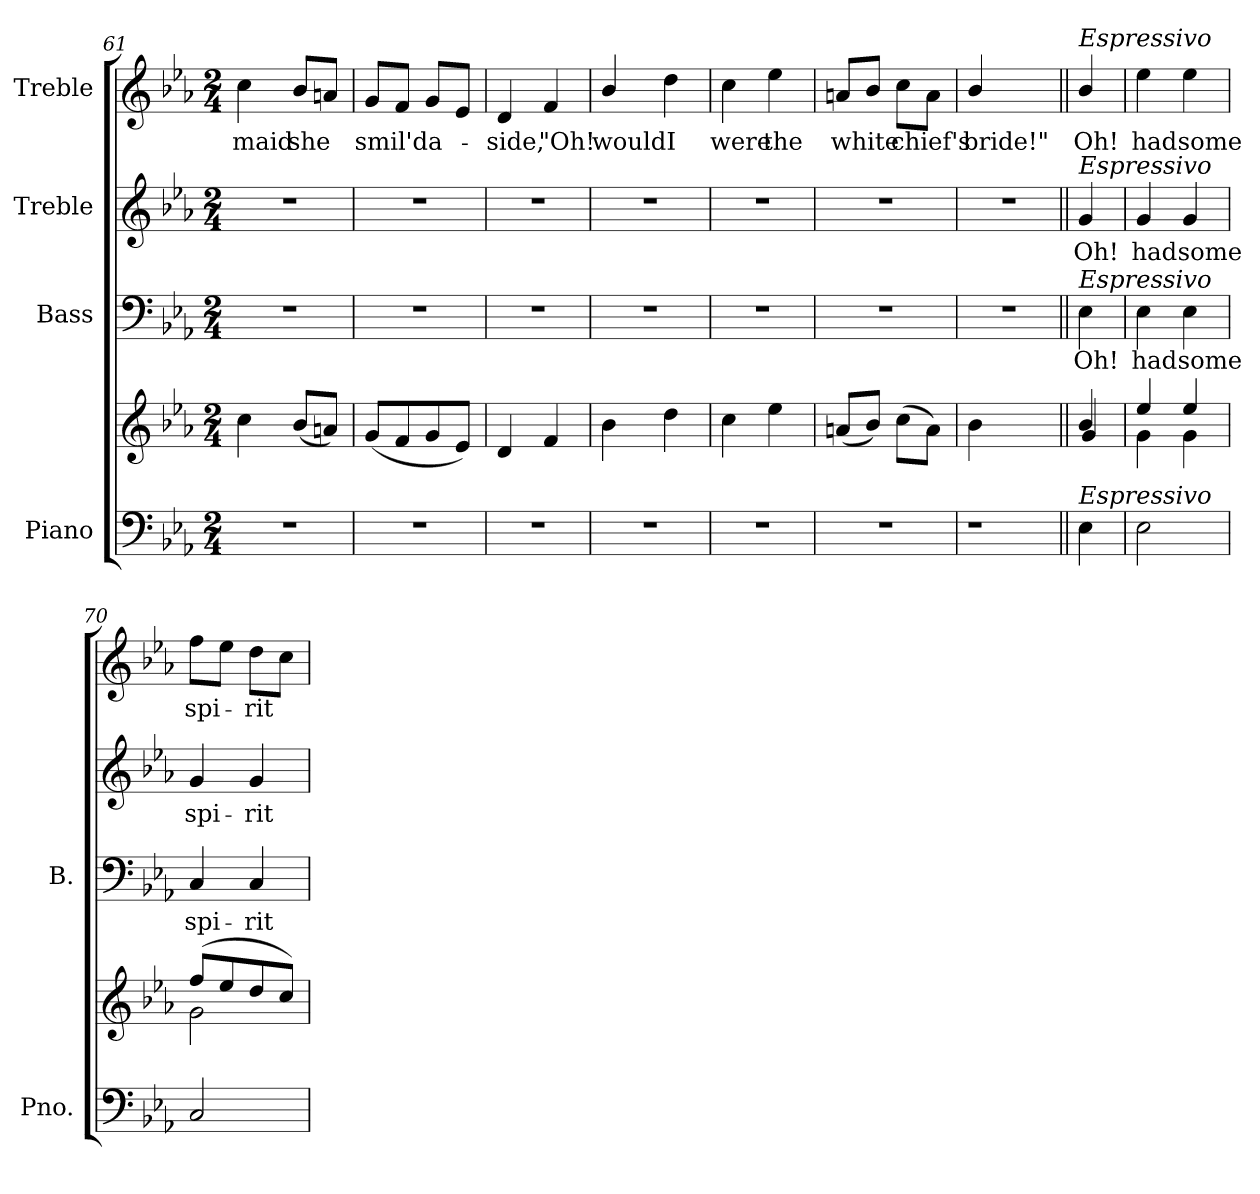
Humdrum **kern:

**kern	**kern	**kern	**text	**kern	**text	**kern	**text
*part4	*part4	*part3	*part3	*part2	*part2	*part1	*part1
*staff5	*staff4	*staff3	*staff3	*staff2	*staff2	*staff1	*staff1
*I"Piano	*	*I"Bass	*	*I"Treble	*	*I"Treble	*
*I'Pno.	*	*I'B.	*	*	*	*	*
*clefF4	*clefG2	*clefF4	*	*clefG2	*	*clefG2	*
*k[b-e-a-]	*k[b-e-a-]	*k[b-e-a-]	*	*k[b-e-a-]	*	*k[b-e-a-]	*
*E-:	*E-:	*E-:	*	*E-:	*	*E-:	*
*M2/4	*M2/4	*M2/4	*	*M2/4	*	*M2/4	*
=61	=61	=61	=61	=61	=61	=61	=61
!LO:N:vis=1	!	!LO:N:vis=1	!	!LO:N:vis=1	!	!	!
!	!	!	!	!	!	!	!LO:LY:b:color=#000000
2r	4cci\	2r	.	2r	.	4cci\	maid
!	!	!	!	!	!	!	!LO:LY:b:color=#000000
.	(8b-i/L	.	.	.	.	8b-i/L	she
.	8ani/J)	.	.	.	.	8ani/J	.
=62	=62	=62	=62	=62	=62	=62	=62
!LO:N:vis=1	!	!LO:N:vis=1	!	!LO:N:vis=1	!	!	!
!	!	!	!	!	!	!	!LO:LY:b:color=#000000
2r	(8gi/L	2r	.	2r	.	8gi/L	smil'd
.	8fi/	.	.	.	.	8fi/J	.
!	!	!	!	!	!	!	!LO:LY:b:color=#000000
.	8gi/	.	.	.	.	8gi/L	a-
.	8e-i/J)	.	.	.	.	8e-i/J	.
=63	=63	=63	=63	=63	=63	=63	=63
!LO:N:vis=1	!	!LO:N:vis=1	!	!LO:N:vis=1	!	!	!
!	!	!	!	!	!	!	!LO:LY:b:color=#000000
2r	4di/	2r	.	2r	.	4di/	-side,
!	!	!	!	!	!	!	!LO:LY:b:color=#000000
.	4fi/	.	.	.	.	4fi/	"Oh!
=64	=64	=64	=64	=64	=64	=64	=64
!LO:N:vis=1	!	!LO:N:vis=1	!	!LO:N:vis=1	!	!	!
!	!	!	!	!	!	!	!LO:LY:b:color=#000000
2r	4b-i\	2r	.	2r	.	4b-i/	would
!	!	!	!	!	!	!	!LO:LY:b:color=#000000
.	4ddi\	.	.	.	.	4ddi\	I
=65	=65	=65	=65	=65	=65	=65	=65
!LO:N:vis=1	!	!LO:N:vis=1	!	!LO:N:vis=1	!	!	!
!	!	!	!	!	!	!	!LO:LY:b:color=#000000
2r	4cci\	2r	.	2r	.	4cci\	were
!	!	!	!	!	!	!	!LO:LY:b:color=#000000
.	4ee-i\	.	.	.	.	4ee-i\	the
=66	=66	=66	=66	=66	=66	=66	=66
!LO:N:vis=1	!	!LO:N:vis=1	!	!LO:N:vis=1	!	!	!
!	!	!	!	!	!	!	!LO:LY:b:color=#000000
2r	(8ani/L	2r	.	2r	.	8ani/L	white
.	8b-i/J)	.	.	.	.	8b-i/J	.
!	!	!	!	!	!	!	!LO:LY:b:color=#000000
.	(8cci\L	.	.	.	.	8cci\L	chief's
.	8ai\J)	.	.	.	.	8ai\J	.
=67	=67	=67	=67	=67	=67	=67	=67
!LO:N:vis=1	!	!LO:N:vis=1	!	!LO:N:vis=1	!	!	!
!	!	!	!	!	!	!	!LO:LY:b:color=#000000
4r	4b-i\	2r	.	2r	.	4b-i/	bride!"
4ryy	4ryy	.	.	.	.	4ryy	.
!!LO:PB:g=z
=68||	=68||	=68||	=68||	=68||	=68||	=68||	=68||
*	*^	*	*	*	*	*	*
!	!	!	!	!LO:LY:b:color=#000000	!	!	!	!
!	!	!	!	!	!	!LO:LY:b:color=#000000	!	!
!	!	!	!	!	!	!	!LO:TX:a:i:t=Espressivo	!
!	!	!	!	!	!LO:TX:a:i:t=Espressivo	!	!	!
!	!	!	!LO:TX:i:t=Espressivo	!	!	!	!	!
!LO:TX:a:i:t=Espressivo	!	!	!	!	!	!	!	!
!	!	!	!	!	!	!	!	!LO:LY:b:color=#000000
4E-i\	4b-i/	4gi/	4E-i\	Oh!	4gi/	Oh!	4b-i/	Oh!
=69	=69	=69	=69	=69	=69	=69	=69	=69
!	!	!	!	!LO:LY:b:color=#000000	!	!	!	!
!	!	!	!	!	!	!LO:LY:b:color=#000000	!	!
!	!	!	!	!	!	!	!	!LO:LY:b:color=#000000
2E-i\	4ee-i/	4gi\	4E-i\	had	4gi/	had	4ee-i\	had
!	!	!	!	!LO:LY:b:color=#000000	!	!	!	!
!	!	!	!	!	!	!LO:LY:b:color=#000000	!	!
!	!	!	!	!	!	!	!	!LO:LY:b:color=#000000
.	4ee-i/	4gi\	4E-i\	some	4gi/	some	4ee-i\	some
=70	=70	=70	=70	=70	=70	=70	=70	=70
!	!	!	!	!LO:LY:b:color=#000000	!	!	!	!
!	!	!	!	!	!	!LO:LY:b:color=#000000	!	!
!	!	!	!	!	!	!	!	!LO:LY:b:color=#000000
2Ci/	(8ffi/L	2gi\	4Ci/	spi-	4gi/	spi-	8ffi\L	spi-
.	8ee-i/	.	.	.	.	.	8ee-i\J	.
!	!	!	!	!LO:LY:b:color=#000000	!	!	!	!
!	!	!	!	!	!	!LO:LY:b:color=#000000	!	!
!	!	!	!	!	!	!	!	!LO:LY:b:color=#000000
.	8ddi/	.	4Ci/	-rit	4gi/	-rit	8ddi\L	-rit
.	8cci/J)	.	.	.	.	.	8cci\J	.
*	*v	*v	*	*	*	*	*	*
=	=	=	=	=	=	=	=
*-	*-	*-	*-	*-	*-	*-	*-
